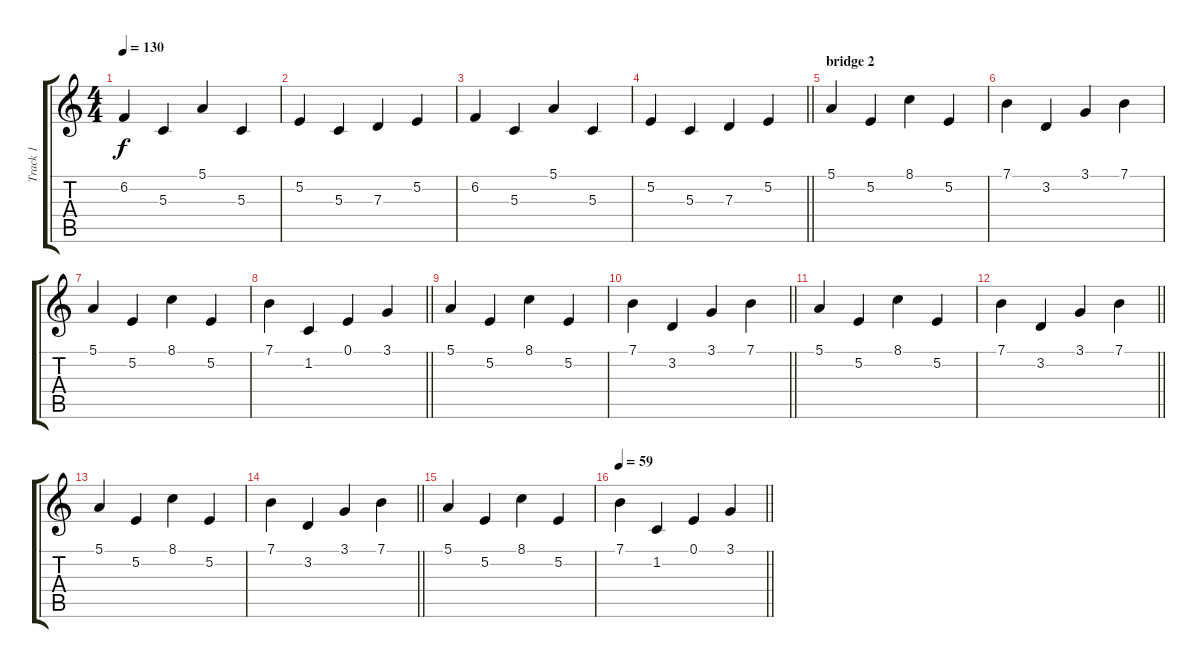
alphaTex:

\track ("Track 1" "Track 1") {instrument electricpiano1}
\staff {score tabs}
\tuning (E4 B3 G3 D3 A2 E2) {hide}
\ts (4 4)
\tempo 130
\clef g2
\ks c
6.2.4{dy f} 5.3.4 5.1.4 5.3.4 |
5.2.4 5.3.4 7.3.4 5.2.4 |
6.2.4 5.3.4 5.1.4 5.3.4 |
\barLineRight lightlight
5.2.4 5.3.4 7.3.4 5.2.4 |
\section ("" "bridge 2")
5.1.4 5.2.4 8.1.4 5.2.4 |
7.1.4 3.2.4 3.1.4 7.1.4 |
5.1.4 5.2.4 8.1.4 5.2.4 |
\barLineRight lightlight
7.1.4 1.2.4 0.1.4 3.1.4 |
5.1.4 5.2.4 8.1.4 5.2.4 |
\barLineRight lightlight
7.1.4 3.2.4 3.1.4 7.1.4 |
5.1.4 5.2.4 8.1.4 5.2.4 |
\barLineRight lightlight
7.1.4 3.2.4 3.1.4 7.1.4 |
5.1.4 5.2.4 8.1.4 5.2.4 |
\barLineRight lightlight
7.1.4 3.2.4 3.1.4 7.1.4 |
5.1.4 5.2.4 8.1.4 5.2.4 |
\tempo 59
\barLineRight lightlight
7.1.4 1.2.4 0.1.4 3.1.4
